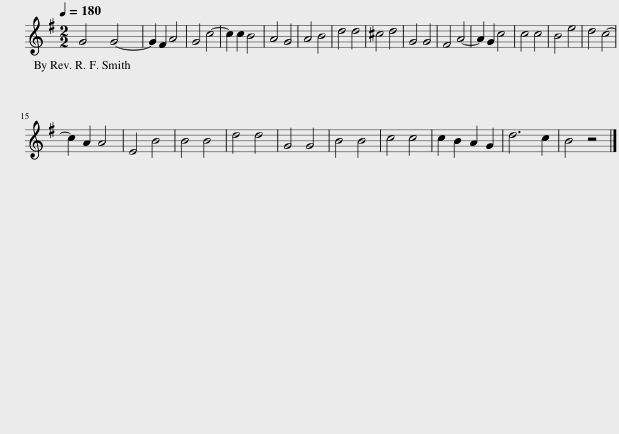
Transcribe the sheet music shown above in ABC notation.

X:1
L:1/8
Q:1/4=180
M:2/2
I:linebreak $
K:G
V:1 treble
V:1
 G4 G4- | G2 F2 A4 | G4 c4- | c2 c2 B4 | A4 G4 | %5
 A4 B4 | d4 d4 | ^c4 d4 | G4 G4 | F4 A4- | %10
 A2 G2 c4 | c4 c4 | B4 e4 | d4 c4- |$ c2 A2 A4 | %15
 E4 B4 | B4 B4 | d4 d4 | G4 G4 | B4 B4 | %20
 c4 c4 | c2 B2 A2 G2 | d6 c2 | B4 z4 |] %24
